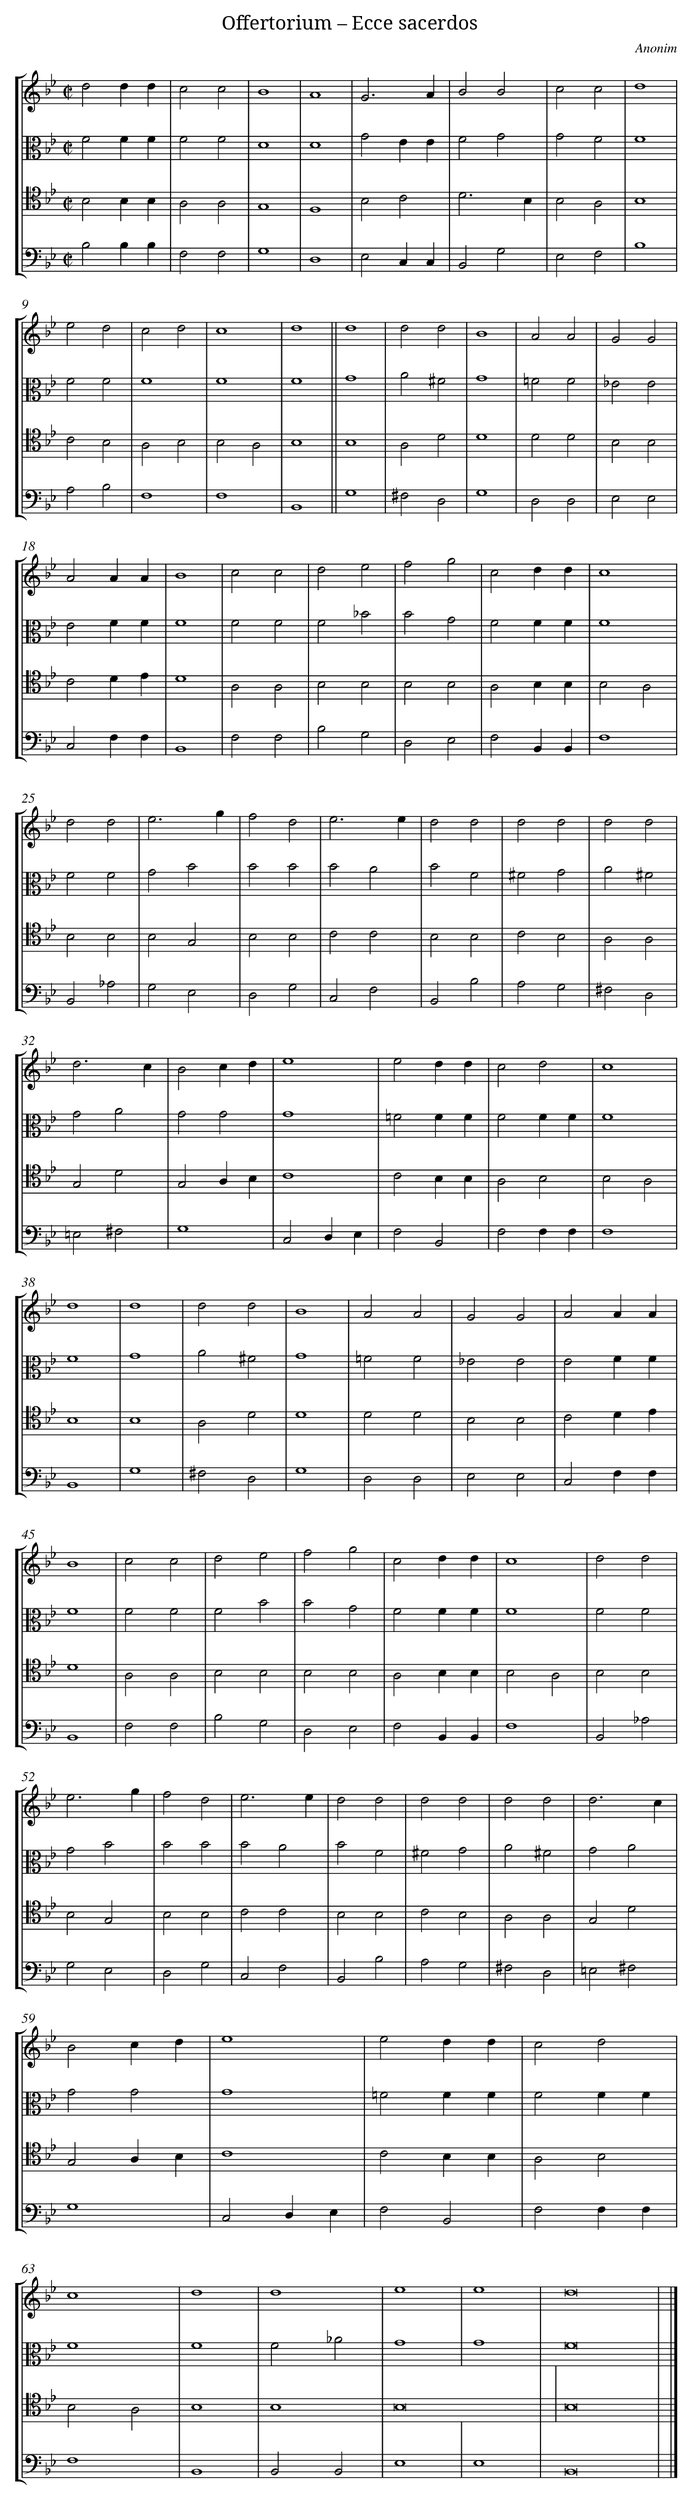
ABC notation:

X:1
T: Offertorium – Ecce sacerdos
C: Anonim
L: 1/4
M: C|
%%staves [1 2 3 4]
V: 1
V: 2 clef=alto
V: 3 clef=tenor
V: 4 clef=bass
K: Bb
[V:1] d2dd |
[V:2] F2FF |
[V:3] B,2B,B, |
[V:4] B,2B,B, |
[V:1] c2c2 |
[V:2] F2F2 |
[V:3] A,2A,2 |
[V:4] F,2F,2 |
[V:1] B4 |
[V:2] D4 |
[V:3] G,4 |
[V:4] G,4 |
[V:1] A4 |
[V:2] D4 |
[V:3] F,4 |
[V:4] D,4 |
[V:1] G3A |
[V:2] G2EE |
[V:3] B,2C2 |
[V:4] E,2C,C, |
[V:1] B2B2 |
[V:2] F2G2 |
[V:3] D3B, |
[V:4] B,,2G,2 |
[V:1] c2c2 |
[V:2] G2F2 |
[V:3] B,2A,2 |
[V:4] E,2F,2 |
[V:1] d4 |
[V:2] F4 |
[V:3] B,4 |
[V:4] B,4 |
[V:1] e2d2 |
[V:2] F2F2 |
[V:3] C2B,2 |
[V:4] A,2B,2 |
[V:1] c2d2 |
[V:2] F4 |
[V:3] A,2B,2 |
[V:4] F,4 |
[V:1] c4 |
[V:2] F4 |
[V:3] B,2A,2 |
[V:4] F,4 |
[V:1] d4 ||
[V:2] F4 ||
[V:3] B,4 ||
[V:4] B,,4 ||
[V:1] d4 |
[V:2] G4 |
[V:3] B,4 |
[V:4] G,4 |
[V:1] d2d2 |
[V:2] A2^F2 |
[V:3] A,2D2 |
[V:4] ^F,2D,2 |
[V:1] B4 |
[V:2] G4 |
[V:3] D4 |
[V:4] G,4 |
[V:1] A2A2 |
[V:2] =F2F2 |
[V:3] D2D2 |
[V:4] D,2D,2 |
[V:1] G2G2 |
[V:2] _E2E2 |
[V:3] B,2B,2 |
[V:4] E,2E,2 |
[V:1] A2AA |
[V:2] E2FF |
[V:3] C2DE |
[V:4] C,2F,F, |
[V:1] B4 |
[V:2] F4 |
[V:3] D4 |
[V:4] B,,4 |
[V:1] c2c2 |
[V:2] F2F2 |
[V:3] A,2A,2 |
[V:4] F,2F,2 |
[V:1] d2e2 |
[V:2] F2_B2 |
[V:3] B,2B,2 |
[V:4] B,2G,2 |
[V:1] f2g2 |
[V:2] B2G2 |
[V:3] B,2B,2 |
[V:4] D,2E,2 |
[V:1] c2dd |
[V:2] F2FF |
[V:3] A,2B,B, |
[V:4] F,2B,,B,, |
[V:1] c4 |
[V:2] F4 |
[V:3] B,2A,2 |
[V:4] F,4 |
[V:1] d2d2 |
[V:2] F2F2 |
[V:3] B,2B,2 |
[V:4] B,,2_A,2 |
[V:1] e3g |
[V:2] G2B2 |
[V:3] B,2G,2 |
[V:4] G,2E,2 |
[V:1] f2d2 |
[V:2] B2B2 |
[V:3] B,2B,2 |
[V:4] D,2G,2 |
[V:1] e3e |
[V:2] B2A2 |
[V:3] C2C2 |
[V:4] C,2F,2 |
[V:1] d2d2 |
[V:2] B2F2 |
[V:3] B,2B,2 |
[V:4] B,,2B,2 |
[V:1] d2d2 |
[V:2] ^F2G2 |
[V:3] C2B,2 |
[V:4] A,2G,2 |
[V:1] d2d2 |
[V:2] A2^F2 |
[V:3] A,2A,2 |
[V:4] ^F,2D,2 |
[V:1] d3c |
[V:2] G2A2 |
[V:3] G,2D2 |
[V:4] =E,2^F,2 |
[V:1] B2cd |
[V:2] G2G2 |
[V:3] G,2A,B, |
[V:4] G,4 |
[V:1] e4 |
[V:2] G4 |
[V:3] C4 |
[V:4] C,2D,E, |
[V:1] e2dd |
[V:2] =F2FF |
[V:3] C2B,B, |
[V:4] F,2B,,2 |
[V:1] c2d2 |
[V:2] F2FF |
[V:3] A,2B,2 |
[V:4] F,2F,F, |
[V:1] c4 |
[V:2] F4 |
[V:3] B,2A,2 |
[V:4] F,4 |
[V:1] d4 |
[V:2] F4 |
[V:3] B,4 |
[V:4] B,,4 |
[V:1] d4 |
[V:2] G4 |
[V:3] B,4 |
[V:4] G,4 |
[V:1] d2d2 |
[V:2] A2^F2 |
[V:3] A,2D2 |
[V:4] ^F,2D,2 |
[V:1] B4 |
[V:2] G4 |
[V:3] D4 |
[V:4] G,4 |
[V:1] A2A2 |
[V:2] =F2F2 |
[V:3] D2D2 |
[V:4] D,2D,2 |
[V:1] G2G2 |
[V:2] _E2E2 |
[V:3] B,2B,2 |
[V:4] E,2E,2 |
[V:1] A2AA |
[V:2] E2FF |
[V:3] C2DE |
[V:4] C,2F,F, |
[V:1] B4 |
[V:2] F4 |
[V:3] D4 |
[V:4] B,,4 |
[V:1] c2c2 |
[V:2] F2F2 |
[V:3] A,2A,2 |
[V:4] F,2F,2 |
[V:1] d2e2 |
[V:2] F2B2 |
[V:3] B,2B,2 |
[V:4] B,2G,2 |
[V:1] f2g2 |
[V:2] B2G2 |
[V:3] B,2B,2 |
[V:4] D,2E,2 |
[V:1] c2dd |
[V:2] F2FF |
[V:3] A,2B,B, |
[V:4] F,2B,,B,, |
[V:1] c4 |
[V:2] F4 |
[V:3] B,2A,2 |
[V:4] F,4 |
[V:1] d2d2 |
[V:2] F2F2 |
[V:3] B,2B,2 |
[V:4] B,,2_A,2 |
[V:1] e3g |
[V:2] G2B2 |
[V:3] B,2G,2 |
[V:4] G,2E,2 |
[V:1] f2d2 |
[V:2] B2B2 |
[V:3] B,2B,2 |
[V:4] D,2G,2 |
[V:1] e3e |
[V:2] B2A2 |
[V:3] C2C2 |
[V:4] C,2F,2 |
[V:1] d2d2 |
[V:2] B2F2 |
[V:3] B,2B,2 |
[V:4] B,,2B,2 |
[V:1] d2d2 |
[V:2] ^F2G2 |
[V:3] C2B,2 |
[V:4] A,2G,2 |
[V:1] d2d2 |
[V:2] A2^F2 |
[V:3] A,2A,2 |
[V:4] ^F,2D,2 |
[V:1] d3c |
[V:2] G2A2 |
[V:3] G,2D2 |
[V:4] =E,2^F,2 |
[V:1] B2cd |
[V:2] G2G2 |
[V:3] G,2A,B, |
[V:4] G,4 |
[V:1] e4 |
[V:2] G4 |
[V:3] C4 |
[V:4] C,2D,E, |
[V:1] e2dd |
[V:2] =F2FF |
[V:3] C2B,B, |
[V:4] F,2B,,2 |
[V:1] c2d2 |
[V:2] F2FF |
[V:3] A,2B,2 |
[V:4] F,2F,F, |
[V:1] c4 |
[V:2] F4 |
[V:3] B,2A,2 |
[V:4] F,4 |
[V:1] d4 |
[V:2] F4 |
[V:3] B,4 |
[V:4] B,,4 |
[V:1] d4 |
[V:2] F2_A2 |
[V:3] B,4 |
[V:4] B,,2B,,2 |
[V:1] e4 |
[V:2] G4 |
[V:3] B,8 |
[V:4] E,4 |
[V:1] e4 |
[V:2] G4 |
[V:3]  |
[V:4] E,4 |
[V:1] d8 |
[V:2] F8 |
[V:3] B,8 |
[V:4] B,,8 |
[V:1]  |]
[V:2]  |]
[V:3]  |]
[V:4]  |]
